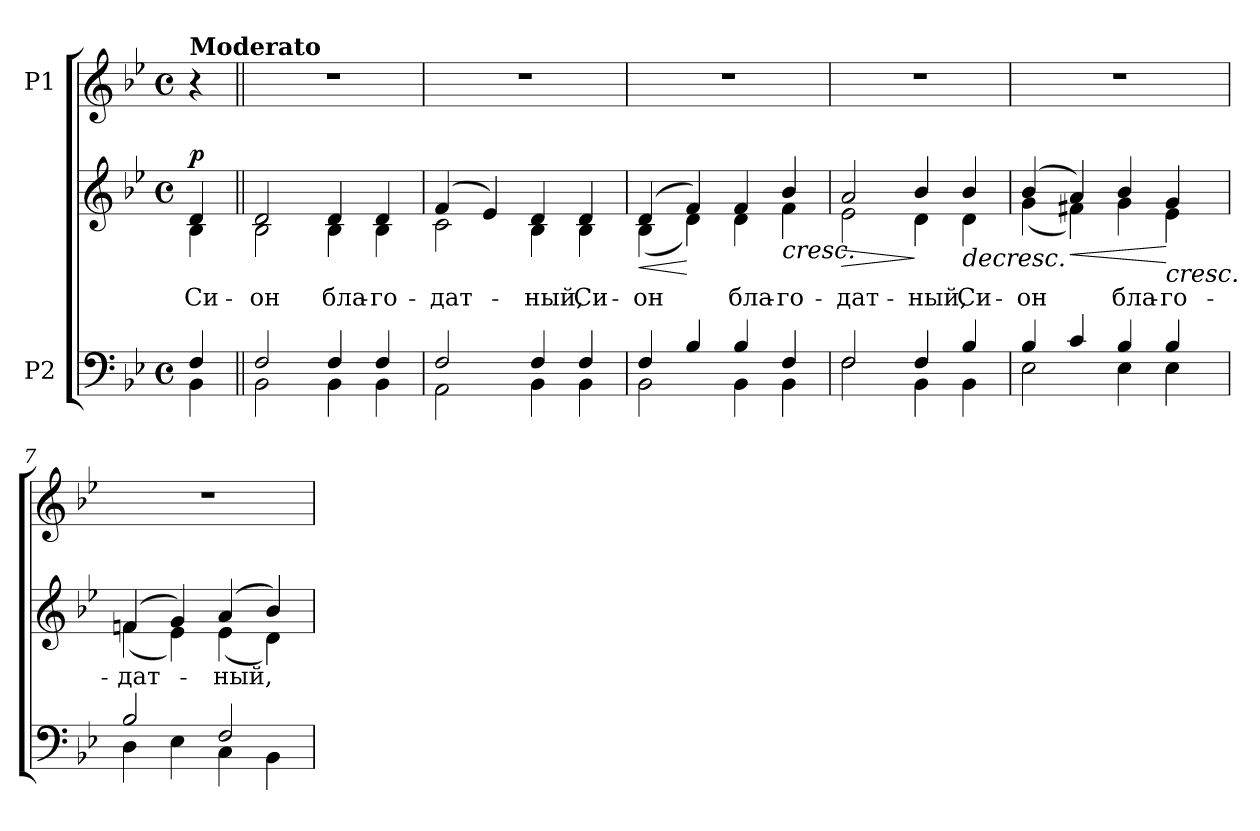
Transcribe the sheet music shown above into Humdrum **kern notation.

**kern	**kern	**text	**dynam	**kern
*part2	*part2	*part2	*part2	*part1
*staff3	*staff2	*staff2	*staff2/3	*staff1
*I"P2	*	*	*	*I"P1
!!LO:PB:g=z
*clefF4	*clefG2	*	*	*clefG2
*k[b-e-]	*k[b-e-]	*	*	*k[b-e-]
*B-:	*B-:	*	*	*B-:
*M4/4	*M4/4	*	*	*M4/4
*met(c)	*met(c)	*	*	*met(c)
*MM100	*MM100	*	*	*MM100
=1	=1	=1	=1	=1
*^	*	*	*	*
!	!	!	!	!	!LO:TX:a:B:t=Moderato
!	!	!LO:TX:a:B:t=Moderato	!	!	!
!	!	!	!LO:LY:b:color=#000000	!	!
*	*	*^	*	*	*
4Fi/	4BB-i\	4di/	4B-i\	Си-	p	4r
=2||	=2||	=2||	=2||	=2||	=2||	=2||
!	!	!	!	!LO:LY:b:color=#000000	!	!
2Fi/	2BB-i\	2di/	2B-i\	-он	.	1r
!	!	!	!	!LO:LY:b:color=#000000	!	!
4Fi/	4BB-i\	4di/	4B-i\	бла-	.	.
!	!	!	!	!LO:LY:b:color=#000000	!	!
4Fi/	4BB-i\	4di/	4B-i\	-го-	.	.
=3	=3	=3	=3	=3	=3	=3
!	!	!	!	!LO:LY:b:color=#000000	!	!
2Fi/	2AAi\	(4fi/	2ci\	-дат-	.	1r
.	.	4e-i/)	.	.	.	.
!	!	!	!	!LO:LY:b:color=#000000	!	!
4Fi/	4BB-i\	4di/	4B-i\	-ный,	.	.
!	!	!	!	!LO:LY:b:color=#000000	!	!
4Fi/	4BB-i\	4di/	4B-i\	Си-	.	.
=4	=4	=4	=4	=4	=4	=4
!	!	!	!	!LO:LY:b:color=#000000	!LO:HP:b	!
4Fi/	2BB-i\	(4di/	(4B-i\	-он	<	1r
4B-i/	.	4fi/)	4di\)	.	[	.
!	!	!	!	!LO:LY:b:color=#000000	!	!
4B-i/	4BB-i\	4fi/	4di\	бла-	.	.
!	!	!	!	!LO:LY:b:color=#000000	!LO:HP:n=1:b	!
4Fi/	4BB-i\	4b-i/	4fi\	-го-	[ <	.
=5	=5	=5	=5	=5	=5	=5
!	!	!	!	!LO:LY:b:color=#000000	!LO:HP:b	!
2Fi/	2Fi\	2ai/	2e-i\	-дат-	>	1r
!	!	!	!	!LO:LY:b:color=#000000	!	!
4Fi/	4BB-i\	4b-i/	4di\	-ный,	] ]	.
!	!	!	!	!LO:LY:b:color=#000000	!LO:HP:b	!
4B-i/	4BB-i\	4b-i/	4di\	Си-	>	.
!!LO:LB:g=z
=6	=6	=6	=6	=6	=6	=6
!	!	!	!	!LO:LY:b:color=#000000	!	!
4B-i/	2E-i\	(4b-i/	(4gi\	-он	.	1r
!	!	!	!	!	!LO:HP:n=1:b	!
4ci/	.	4ai/)	4f#Xi\)	.	[ <	.
!	!	!	!	!LO:LY:b:color=#000000	!	!
4B-i/	4E-i\	4b-i/	4gi\	бла-	.	.
!	!	!	!	!LO:LY:b:color=#000000	!LO:HP:n=1:b	!
4B-i/	4E-i\	4gi/	4e-i\	-го-	[ <	.
=7	=7	=7	=7	=7	=7	=7
!	!	!	!	!LO:LY:b:color=#000000	!	!
2B-i/	4Di\	(4fni/	(4fi\	-дат-	.	1r
.	4E-i\	4gi/)	4e-i\)	.	.	.
!	!	!	!	!LO:LY:b:color=#000000	!	!
2Fi/	4Ci\	(4ai/	(4e-i\	-ный,	.	.
.	4BB-i\	4b-i/)	4di\)	.	.	.
*v	*v	*	*	*	*	*
*	*v	*v	*	*	*
=	=	=	=	=
*-	*-	*-	*-	*-
